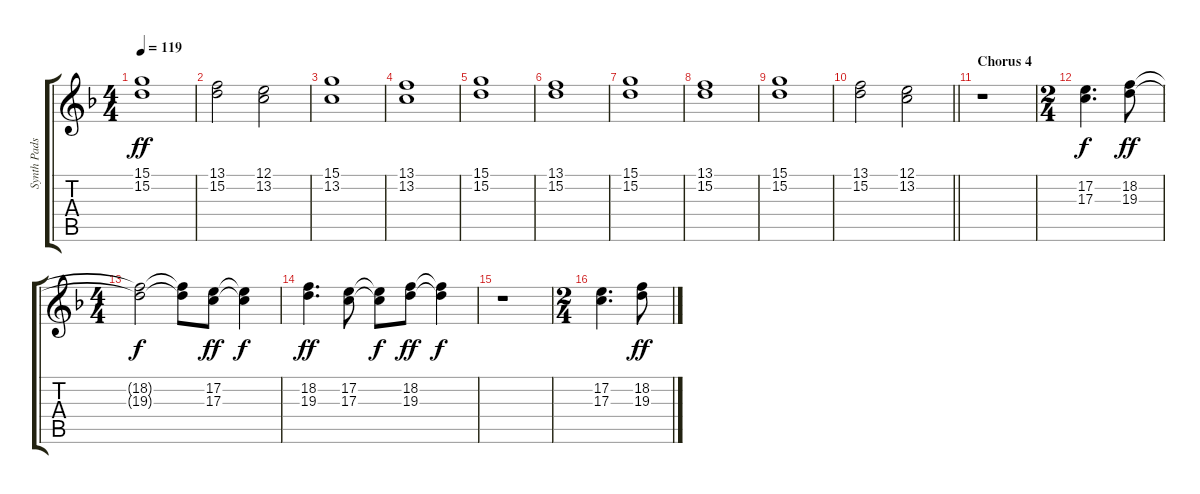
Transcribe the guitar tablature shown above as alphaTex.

\track ("Synth Pads" "Synth Pads") {instrument pad2warm}
\staff {score tabs}
\tuning (E4 B3 G3 D3 A2 E2) {hide}
\ts (4 4)
\tempo 119
\clef g2
\ks f
(15.1 15.2).1{dy ff} |
(13.1 15.2).2 (12.1 13.2).2 |
(15.1 13.2).1 |
(13.1 13.2).1 |
(15.1 15.2).1 |
(13.1 15.2).1 |
(15.1 15.2).1 |
(13.1 15.2).1 |
(15.1 15.2).1 |
\barLineRight lightlight
(13.1 15.2).2 (12.1 13.2).2 |
\section ("" "Chorus 4")
r.1{volume 10} |
\ts (2 4)
(17.2 17.3).4{d dy f} (18.2 19.3).8{dy ff} |
\ts (4 4)
(18.2{t} 19.3{t}).2{dy f} (18.2{t} 19.3{t}).8 (17.2 17.3).8{dy ff} (17.2{t} 17.3{t}).4{dy f} |
(18.2 19.3).4{d dy ff} (17.2 17.3).8 (17.2{t} 17.3{t}).8{dy f} (18.2 19.3).8{dy ff} (18.2{t} 19.3{t}).4{dy f} |
r.1 |
\ts (2 4)
(17.2 17.3).4{d} (18.2 19.3).8{dy ff}
